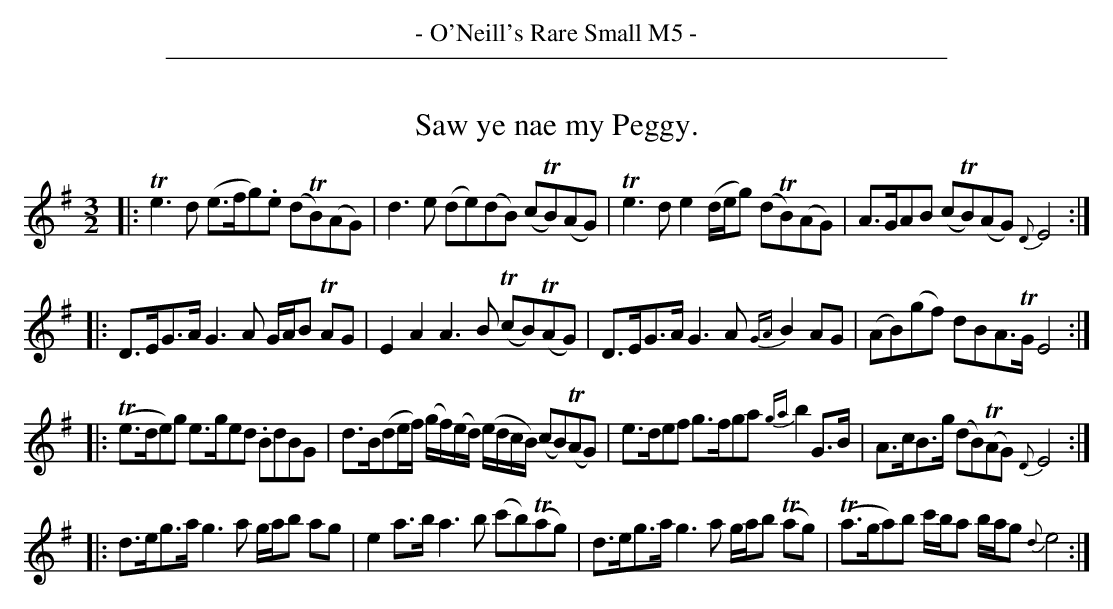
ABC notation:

X:1
T: Saw ye nae my Peggy.
M: 3/2
L: 1/8
K: Em
|:\
Te3d (e>fg).e (dTB)(AG) | d3e (de)(dB) (cTB)(AG) |\
Te3d e2(d/e/g) (dTB)(AG) | A>GAB (cTB)(AG) {D}E4 ::
D>EG>A G3A G/A/B TAG | E2A2 A3B (TcB)(TAG) |\
D>EG>A G3A {GA}B2AG | (AB)(gf) dBA>TG E4 ::
(Te>de)g e>ged .BdBG | d>B(de/f/) (g/f/)(e/d/) (e/d/c/B/) (cB)(TAG) |\
e>def g>fga {ga}b2G>B | A>cB>g (dB)(TAG) {D}E4 ::
d>eg>a g3a g/a/b ag | e2a>b a3b (c'b)(Tag) |\
d>eg>a g3a g/a/b (Tag) | (Ta>ga)b c'/b/a b/a/g {d}e4 :|
